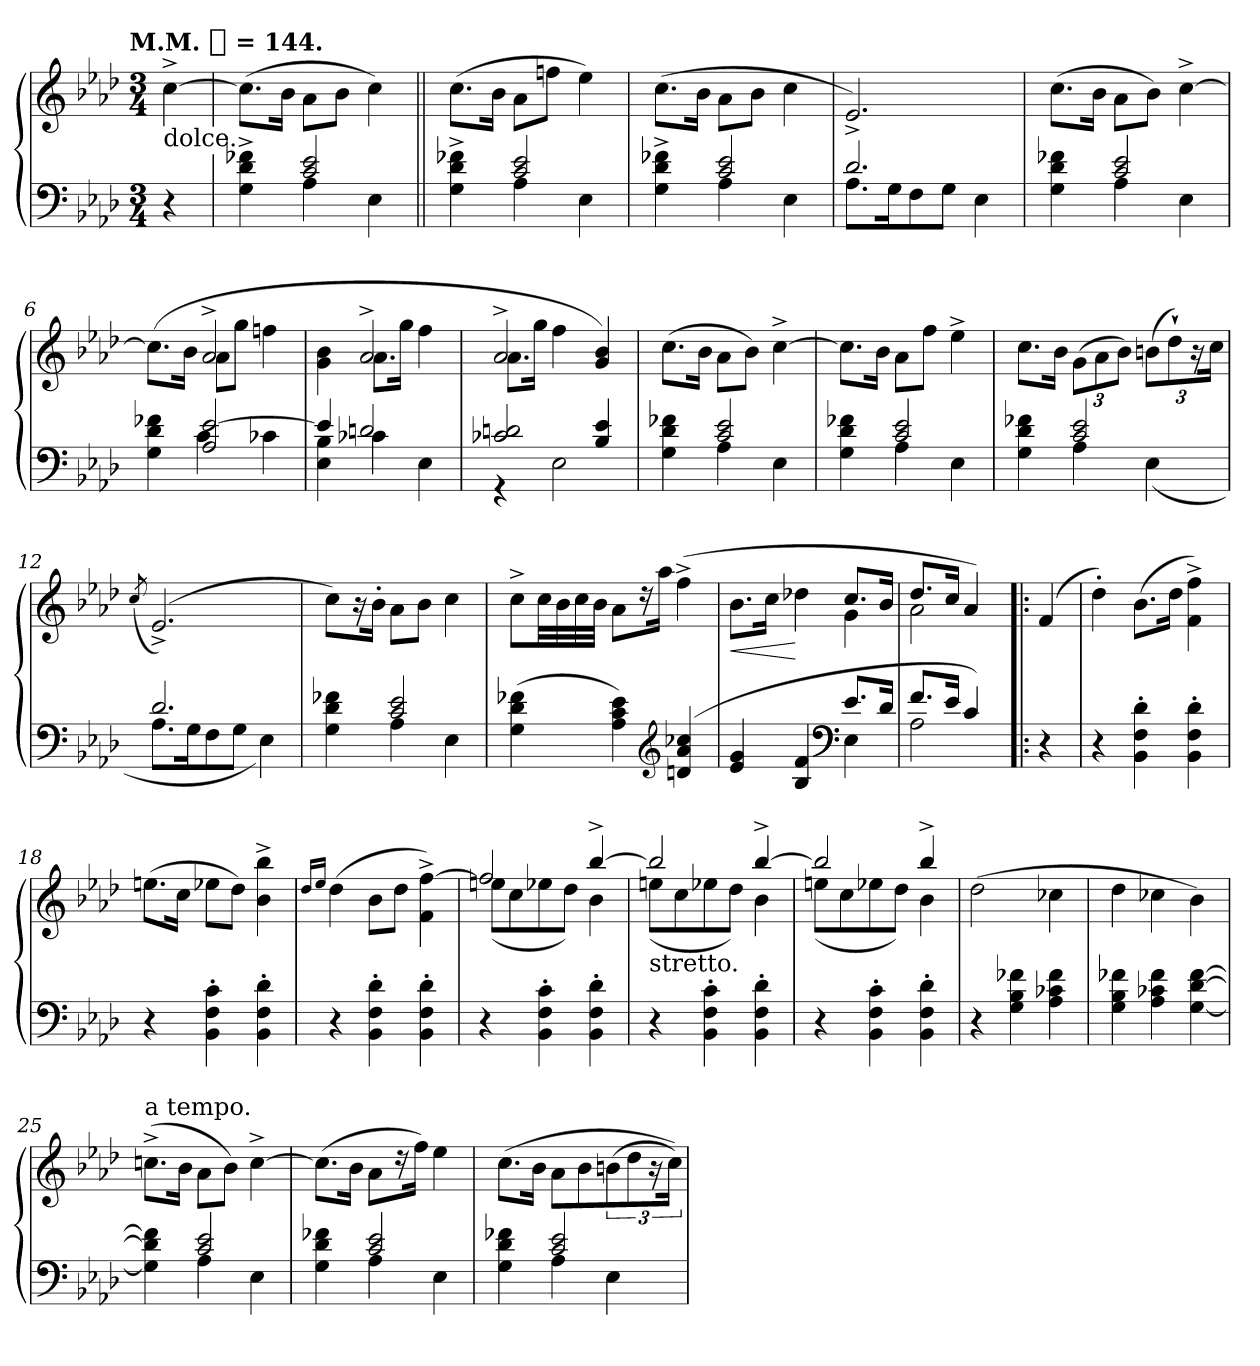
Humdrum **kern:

**kern	**kern	**dynam
*part1	*part1	*part1
*staff2	*staff1	*staff1/2
*clefF4	*clefG2	*
*k[b-e-a-d-]	*k[b-e-a-d-]	*
!!LO:TX:omd:t=M.M. [quarter] = 144.
*M3/4	*M3/4	*
*MM144	*MM144	*
=	=	=
!	!LO:TX:b:t=dolce.	!
4r	[4cc^<	.
=1	=1	=1
*^	*	*
4ryy	4G^< 4d-^< 4f-X^<	(8.ccL]	.
.	.	16b-Jk	.
2c 2e-	4A-	8a-\L	.
.	.	8b-J	.
.	4E-	4cc)	.
=2||	=2||	=2||	=2||
4ryy	4G^< 4d-^< 4f-X^<	(8.ccL	.
.	.	16b-Jk	.
2c 2e-	4A-	8a-L	.
.	.	8ffnJ	.
.	4E-	4ee-)	.
=3	=3	=3	=3
4ryy	4G^< 4d-^< 4f-X^<	(8.ccL	.
.	.	16b-Jk	.
2c 2e-	4A-	8a-\L	.
.	.	8b-J	.
.	4E-	4cc	.
=4	=4	=4	=4
2.d-	8.A-L	2.e-^)	.
.	16GK	.	.
.	8F	.	.
.	8GJ	.	.
.	4E-	.	.
=5	=5	=5	=5
4ryy	4G 4d- 4f-X	(8.ccL	.
.	.	16b-Jk	.
2c 2e-	4A-	8a-\L	.
.	.	8b-J)	.
.	4E-	[4cc^	.
=6	=6	=6	=6
*	*	*^	*
4ryy	4G 4d- 4f-X	4ryy	(>8.ccL]	.
.	.	.	16b-Jk	.
2A- [2e-	4c	2a-^	8a-L	.
.	.	.	8ggJ	.
.	4c-X	.	4ffn	.
=7	=7	=7	=7	=7
4e-]	4E- 4B-	4ryy	4g\ 4b-\	.
2dn	4c-X	2a-^	8.a-L	.
.	.	.	16ggJk	.
.	4E-	.	4ff	.
=8	=8	=8	=8	=8
2c-X 2dn	4r	2a-^	8.a-L	.
.	.	.	16ggJk	.
.	2E-	.	4ff	.
4B- 4e-	.	4ryy	4g 4b-)	.
*	*	*v	*v	*
=9	=9	=9	=9
4ryy	4G 4d- 4f-X	(8.ccL	.
.	.	16b-Jk	.
2c 2e-	4A-	8a-\L	.
.	.	8b-J)	.
.	4E-	[4cc^<	.
=10	=10	=10	=10
4ryy	4G 4d- 4f-X	8.ccL]	.
.	.	16b-Jk	.
2c 2e-	4A-	8a-L	.
.	.	8ffJ	.
.	4E-	4ee-^<	.
=11	=11	=11	=11
4ryy	4G 4d- 4f-X	8.ccL	.
.	.	16b-Jk	.
2c 2e-	4A-	(12g\L	.
.	.	12a-	.
.	.	12b-J)	.
.	(4E-	(12bnL	.
.	.	12dd-`)	.
.	.	24r	.
.	.	24ccJk	.
=12	=12	=12	=12
.	.	(>8qcc/	.
2.d-	8.A-L	(2.e-^)	.
.	16GK	.	.
.	8F	.	.
.	8GJ	.	.
.	4E-)	.	.
=13	=13	=13	=13
4ryy	4G 4d- 4f-X	8cc\L)	.
.	.	16r	.
.	.	16b-'Jk	.
2c 2e-	4A-	8a-\L	.
.	.	8b-J	.
.	4E-	4cc	.
*v	*v	*	*
=14	=14	=14
(4G 4d- 4f-X	8cc^L	.
.	32ccLL	.
.	32b-	.
.	32cc	.
.	32b-JJJ	.
4A- 4c 4e-)	8a-L	.
.	16r	.
.	16aa-Jk	.
*clefG2	*	*
(4dn 4a- 4cc-X	(4ff^<	.
=15	=15	=15
*^	*^	*
2ryy	4e- 4g	2ryy	8.b-L	<
.	.	.	16ccJk	.
.	4B- 4f	.	4dd-X	[
*clefF4	*	*	*	*
4E-\	8.e-/L	8.ccL	4g	.
.	16d-Jk	16b-Jk	.	.
=16	=16	=16	=16	=16
8.fL	2A-	8.dd-L	2a-	.
16e-Jk	.	16ccJk	.	.
4c)	.	4a-)	.	.
*v	*v	*	*	*
*	*v	*v	*
=!|:	=!|:	=!|:
4r	(>4f	.
=17	=17	=17
4r	4dd-')	.
4BB-' 4F' 4d-'	(>8.b-L	.
.	16dd-Jk	.
4BB-' 4F' 4d-'	4f^< 4ff^<)	.
=18	=18	=18
4r	(>8.eenL	.
.	16ccJk	.
4BB-' 4F' 4c'	8ee-XL	.
.	8dd-J)	.
4BB-' 4F' 4d-'	4b-^< 4bb-^<	.
=19	=19	=19
.	16qdd-/LL	.
.	16qee-/JJ	.
4r	(4dd-	.
4BB-' 4F' 4d-'	8b-L	.
.	8dd-J	.
4BB-' 4F' 4d-'	4f^ [4ff^)	.
=20	=20	=20
*	*^	*
4r	2ff]	(>8eenL	.
.	.	8cc	.
4BB-' 4F' 4c'	.	8ee-X	.
.	.	8dd-J)	.
4BB-' 4F' 4d-'	[4bb-^	4b-	.
=21	=21	=21	=21
!	!LO:TX:b:t=stretto.	!	!
4r	2bb-]	(>8eenL	.
.	.	8cc	.
4BB-' 4F' 4c'	.	8ee-X	.
.	.	8dd-J)	.
4BB-' 4F' 4d-'	[4bb-^	4b-	.
=22	=22	=22	=22
4r	2bb-]	(>8eenL	.
.	.	8cc	.
4BB-' 4F' 4c'	.	8ee-X	.
.	.	8dd-J)	.
4BB-' 4F' 4d-'	4bb-^	4b-	.
=23	=23	=23	=23
!	!LO:TX:a:t=legato.	!	!
!	!LO:TX:b:t=ritenuto.	!	!
*	*v	*v	*
4r	(2dd-	.
4G 4B- 4f-X	.	.
4A- 4c-X 4f-	4cc-X	.
=24	=24	=24
4G 4B- 4f-X	4dd-	.
4A- 4c-X 4f-	4cc-X	.
[4G [4d- [4f-	4b-)	.
=25	=25	=25
*^	*	*
!	!	!LO:TX:a:t=a tempo.	!
4ryy	4G] 4d-] 4f-]	(8.ccn^<L	.
.	.	16b-Jk	.
2c 2e-	4A-	8a-\L	.
.	.	8b-J)	.
.	4E-	[4cc^<	.
=26	=26	=26	=26
4ryy	4G 4d- 4f-X	(8.ccL]	.
.	.	16b-Jk	.
2c 2e-	4A-	8a-L	.
.	.	16r	.
.	.	16ffJk)	.
.	4E-	4ee-	.
=27	=27	=27	=27
4ryy	4G 4d- 4f-X	(8.ccL	.
.	.	16b-Jk	.
2c 2e-	4A-	8a-L	.
.	.	8b-	.
.	4E-	(12bn	.
.	.	12dd-	.
.	.	24r	.
.	.	24ccJk))	.
*v	*v	*	*
=	=	=
*-	*-	*-
